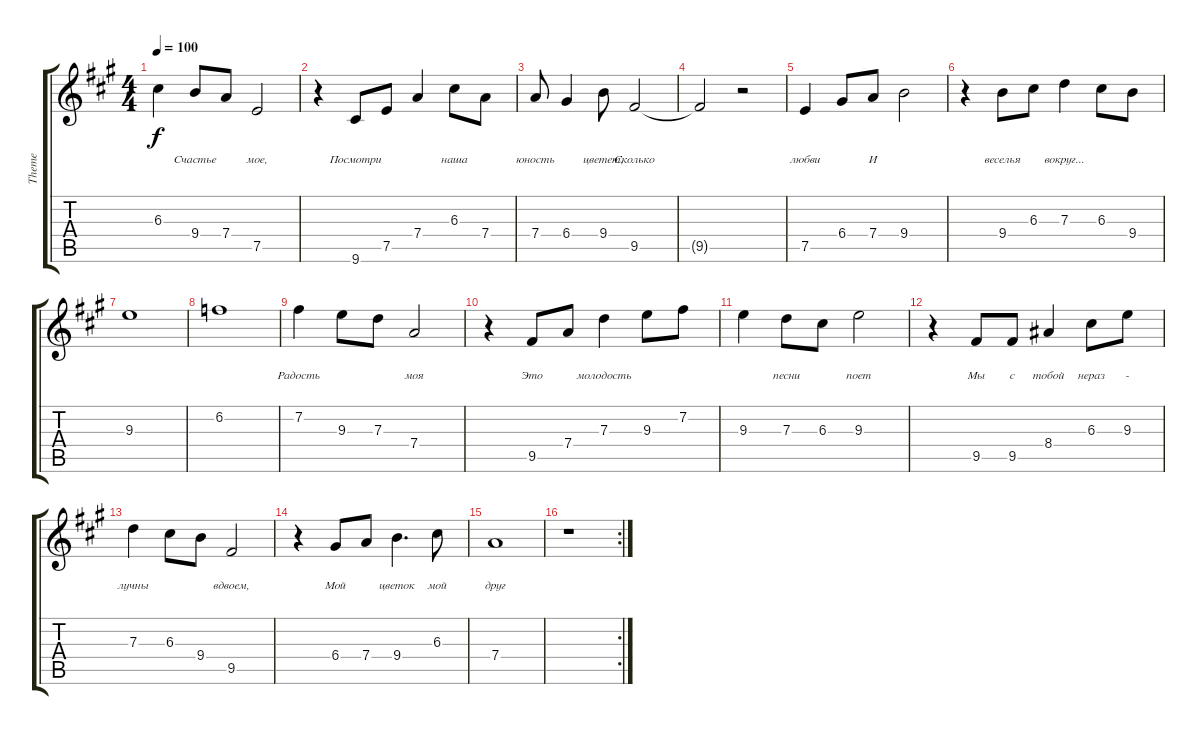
\track ("Theme" "Theme") {instrument acousticguitarnylon}
\staff {score tabs}
\tuning (E4 B3 G3 D3 A2 E2) {hide}
\ts (4 4)
\tempo 100
\clef g2
\ks a
6.3.4{lyrics (0 "") lyrics (1 "") lyrics (2 "") lyrics (3 "") lyrics (4 "") dy f} 9.4.8{lyrics (0 "") lyrics (1 "Счастье") lyrics (2 "") lyrics (3 "") lyrics (4 "")} 7.4.8{lyrics (0 "") lyrics (1 "") lyrics (2 "") lyrics (3 "") lyrics (4 "")} 7.5.2{lyrics (0 "") lyrics (1 "мое,") lyrics (2 "") lyrics (3 "") lyrics (4 "")} |
r.4 9.6.8{lyrics (0 "") lyrics (1 "Посмотри") lyrics (2 "") lyrics (3 "") lyrics (4 "")} 7.5.8{lyrics (0 "") lyrics (1 "") lyrics (2 "") lyrics (3 "") lyrics (4 "")} 7.4.4{lyrics (0 "") lyrics (1 "") lyrics (2 "") lyrics (3 "") lyrics (4 "")} 6.3.8{lyrics (0 "") lyrics (1 "наша") lyrics (2 "") lyrics (3 "") lyrics (4 "")} 7.4.8{lyrics (0 "") lyrics (1 "") lyrics (2 "") lyrics (3 "") lyrics (4 "")} |
7.4.8{lyrics (0 "") lyrics (1 "юность") lyrics (2 "") lyrics (3 "") lyrics (4 "")} 6.4.4{lyrics (0 "") lyrics (1 "") lyrics (2 "") lyrics (3 "") lyrics (4 "")} 9.4.8{lyrics (0 "") lyrics (1 "цветет,") lyrics (2 "") lyrics (3 "") lyrics (4 "")} 9.5.2{lyrics (0 "") lyrics (1 "Сколько") lyrics (2 "") lyrics (3 "") lyrics (4 "")} |
9.5{t}.2{lyrics (0 "") lyrics (1 "") lyrics (2 "") lyrics (3 "") lyrics (4 "")} r.2 |
7.5.4{lyrics (0 "") lyrics (1 "любви") lyrics (2 "") lyrics (3 "") lyrics (4 "")} 6.4.8{lyrics (0 "") lyrics (1 "") lyrics (2 "") lyrics (3 "") lyrics (4 "")} 7.4.8{lyrics (0 "") lyrics (1 "И") lyrics (2 "") lyrics (3 "") lyrics (4 "")} 9.4.2{lyrics (0 "") lyrics (1 "") lyrics (2 "") lyrics (3 "") lyrics (4 "")} |
r.4 9.4.8{lyrics (0 "") lyrics (1 "веселья") lyrics (2 "") lyrics (3 "") lyrics (4 "")} 6.3.8{lyrics (0 "") lyrics (1 "") lyrics (2 "") lyrics (3 "") lyrics (4 "")} 7.3.4{lyrics (0 "") lyrics (1 "вокруг...") lyrics (2 "") lyrics (3 "") lyrics (4 "")} 6.3.8 9.4.8 |
9.3.1 |
6.2.1 |
7.2.4{lyrics (0 "") lyrics (1 "") lyrics (2 "Радость") lyrics (3 "") lyrics (4 "")} 9.3.8{lyrics (0 "") lyrics (1 "") lyrics (2 "") lyrics (3 "") lyrics (4 "")} 7.3.8{lyrics (0 "") lyrics (1 "") lyrics (2 "") lyrics (3 "") lyrics (4 "")} 7.4.2{lyrics (0 "") lyrics (1 "") lyrics (2 "моя") lyrics (3 "") lyrics (4 "")} |
r.4 9.5.8{lyrics (0 "") lyrics (1 "") lyrics (2 "Это") lyrics (3 "") lyrics (4 "")} 7.4.8{lyrics (0 "") lyrics (1 "") lyrics (2 "") lyrics (3 "") lyrics (4 "")} 7.3.4{lyrics (0 "") lyrics (1 "") lyrics (2 "молодость") lyrics (3 "") lyrics (4 "")} 9.3.8{lyrics (0 "") lyrics (1 "") lyrics (2 "") lyrics (3 "") lyrics (4 "")} 7.2.8{lyrics (0 "") lyrics (1 "") lyrics (2 "") lyrics (3 "") lyrics (4 "")} |
9.3.4{lyrics (0 "") lyrics (1 "") lyrics (2 "") lyrics (3 "") lyrics (4 "")} 7.3.8{lyrics (0 "") lyrics (1 "") lyrics (2 "песни") lyrics (3 "") lyrics (4 "")} 6.3.8{lyrics (0 "") lyrics (1 "") lyrics (2 "") lyrics (3 "") lyrics (4 "")} 9.3.2{lyrics (0 "") lyrics (1 "") lyrics (2 "поет") lyrics (3 "") lyrics (4 "")} |
r.4 9.5.8{lyrics (0 "") lyrics (1 "") lyrics (2 "Мы") lyrics (3 "") lyrics (4 "")} 9.5.8{lyrics (0 "") lyrics (1 "") lyrics (2 "с") lyrics (3 "") lyrics (4 "")} 8.4.4{lyrics (0 "") lyrics (1 "") lyrics (2 "тобой") lyrics (3 "") lyrics (4 "")} 6.3.8{lyrics (0 "") lyrics (1 "") lyrics (2 "нераз") lyrics (3 "") lyrics (4 "")} 9.3.8{lyrics (0 "") lyrics (1 "") lyrics (2 "-") lyrics (3 "") lyrics (4 "")} |
7.3.4{lyrics (0 "") lyrics (1 "") lyrics (2 "лучны") lyrics (3 "") lyrics (4 "")} 6.3.8{lyrics (0 "") lyrics (1 "") lyrics (2 "") lyrics (3 "") lyrics (4 "")} 9.4.8{lyrics (0 "") lyrics (1 "") lyrics (2 "") lyrics (3 "") lyrics (4 "")} 9.5.2{lyrics (0 "") lyrics (1 "") lyrics (2 "вдвоем,") lyrics (3 "") lyrics (4 "")} |
r.4 6.4.8{lyrics (0 "") lyrics (1 "") lyrics (2 "Мой") lyrics (3 "") lyrics (4 "")} 7.4.8{lyrics (0 "") lyrics (1 "") lyrics (2 "") lyrics (3 "") lyrics (4 "")} 9.4.4{d lyrics (0 "") lyrics (1 "") lyrics (2 "цветок") lyrics (3 "") lyrics (4 "")} 6.3.8{lyrics (0 "") lyrics (1 "") lyrics (2 "мой") lyrics (3 "") lyrics (4 "")} |
7.4.1{lyrics (0 "") lyrics (1 "") lyrics (2 "друг") lyrics (3 "") lyrics (4 "")} |
\rc 2
r.1
